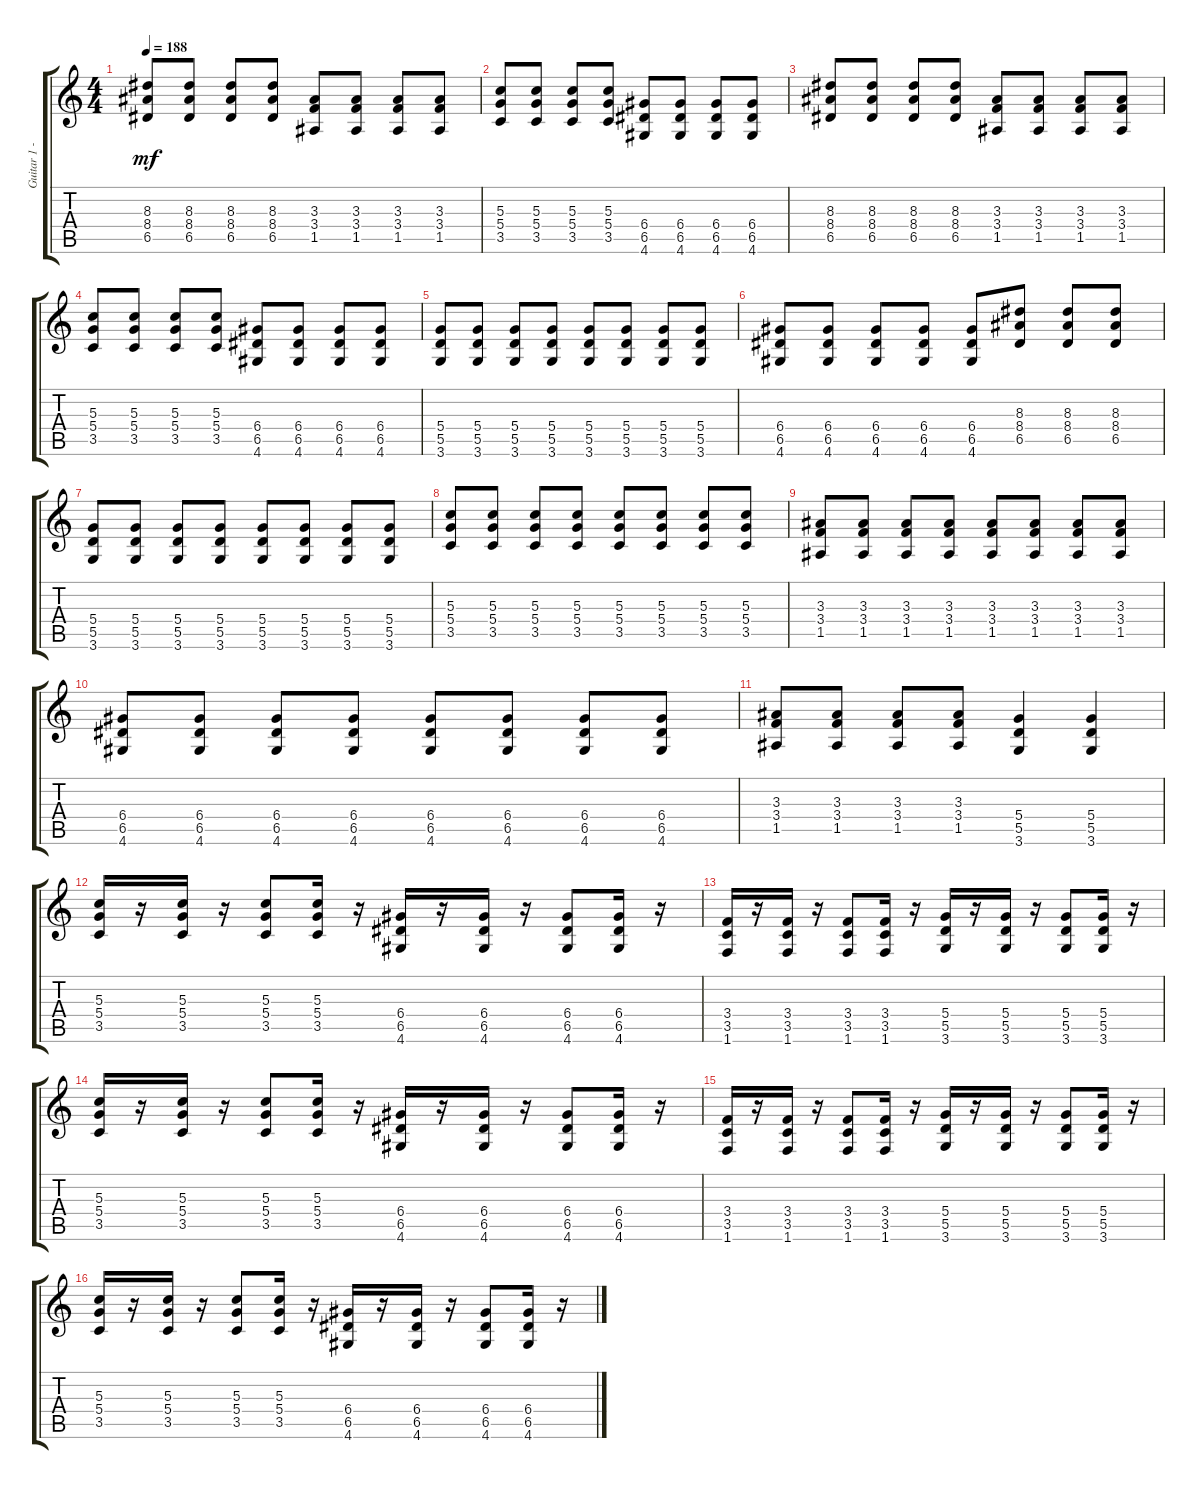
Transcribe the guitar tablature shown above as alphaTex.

\track ("Guitar 1 - Mike" "Guitar 1 -") {instrument overdrivenguitar}
\staff {score tabs}
\tuning (E4 B3 G3 D3 A2 E2) {hide}
\ts (4 4)
\tempo 188
\clef g2
\ks c
(8.3 8.4 6.5).8{dy mf} (8.3 8.4 6.5).8 (8.3 8.4 6.5).8 (8.3 8.4 6.5).8 (3.3 3.4 1.5).8 (3.3 3.4 1.5).8 (3.3 3.4 1.5).8 (3.3 3.4 1.5).8 |
(5.3 5.4 3.5).8 (5.3 5.4 3.5).8 (5.3 5.4 3.5).8 (5.3 5.4 3.5).8 (6.4 6.5 4.6).8 (6.4 6.5 4.6).8 (6.4 6.5 4.6).8 (6.4 6.5 4.6).8 |
(8.3 8.4 6.5).8 (8.3 8.4 6.5).8 (8.3 8.4 6.5).8 (8.3 8.4 6.5).8 (3.3 3.4 1.5).8 (3.3 3.4 1.5).8 (3.3 3.4 1.5).8 (3.3 3.4 1.5).8 |
(5.3 5.4 3.5).8 (5.3 5.4 3.5).8 (5.3 5.4 3.5).8 (5.3 5.4 3.5).8 (6.4 6.5 4.6).8 (6.4 6.5 4.6).8 (6.4 6.5 4.6).8 (6.4 6.5 4.6).8 |
(5.4 5.5 3.6).8 (5.4 5.5 3.6).8 (5.4 5.5 3.6).8 (5.4 5.5 3.6).8 (5.4 5.5 3.6).8 (5.4 5.5 3.6).8 (5.4 5.5 3.6).8 (5.4 5.5 3.6).8 |
(6.4 6.5 4.6).8 (6.4 6.5 4.6).8 (6.4 6.5 4.6).8 (6.4 6.5 4.6).8 (6.4 6.5 4.6).8 (8.3 8.4 6.5).8 (8.3 8.4 6.5).8 (8.3 8.4 6.5).8 |
(5.4 5.5 3.6).8 (5.4 5.5 3.6).8 (5.4 5.5 3.6).8 (5.4 5.5 3.6).8 (5.4 5.5 3.6).8 (5.4 5.5 3.6).8 (5.4 5.5 3.6).8 (5.4 5.5 3.6).8 |
(5.3 5.4 3.5).8 (5.3 5.4 3.5).8 (5.3 5.4 3.5).8 (5.3 5.4 3.5).8 (5.3 5.4 3.5).8 (5.3 5.4 3.5).8 (5.3 5.4 3.5).8 (5.3 5.4 3.5).8 |
(3.3 3.4 1.5).8 (3.3 3.4 1.5).8 (3.3 3.4 1.5).8 (3.3 3.4 1.5).8 (3.3 3.4 1.5).8 (3.3 3.4 1.5).8 (3.3 3.4 1.5).8 (3.3 3.4 1.5).8 |
(6.4 6.5 4.6).8 (6.4 6.5 4.6).8 (6.4 6.5 4.6).8 (6.4 6.5 4.6).8 (6.4 6.5 4.6).8 (6.4 6.5 4.6).8 (6.4 6.5 4.6).8 (6.4 6.5 4.6).8 |
(3.3 3.4 1.5).8 (3.3 3.4 1.5).8 (3.3 3.4 1.5).8 (3.3 3.4 1.5).8 (5.4 5.5 3.6).4 (5.4 5.5 3.6).4 |
(5.3 5.4 3.5).16 r.16 (5.3 5.4 3.5).16 r.16 (5.3 5.4 3.5).8 (5.3 5.4 3.5).16 r.16 (6.4 6.5 4.6).16 r.16 (6.4 6.5 4.6).16 r.16 (6.4 6.5 4.6).8 (6.4 6.5 4.6).16 r.16 |
(3.4 3.5 1.6).16 r.16 (3.4 3.5 1.6).16 r.16 (3.4 3.5 1.6).8 (3.4 3.5 1.6).16 r.16 (5.4 5.5 3.6).16 r.16 (5.4 5.5 3.6).16 r.16 (5.4 5.5 3.6).8 (5.4 5.5 3.6).16 r.16 |
(5.3 5.4 3.5).16 r.16 (5.3 5.4 3.5).16 r.16 (5.3 5.4 3.5).8 (5.3 5.4 3.5).16 r.16 (6.4 6.5 4.6).16 r.16 (6.4 6.5 4.6).16 r.16 (6.4 6.5 4.6).8 (6.4 6.5 4.6).16 r.16 |
(3.4 3.5 1.6).16 r.16 (3.4 3.5 1.6).16 r.16 (3.4 3.5 1.6).8 (3.4 3.5 1.6).16 r.16 (5.4 5.5 3.6).16 r.16 (5.4 5.5 3.6).16 r.16 (5.4 5.5 3.6).8 (5.4 5.5 3.6).16 r.16 |
(5.3 5.4 3.5).16 r.16 (5.3 5.4 3.5).16 r.16 (5.3 5.4 3.5).8 (5.3 5.4 3.5).16 r.16 (6.4 6.5 4.6).16 r.16 (6.4 6.5 4.6).16 r.16 (6.4 6.5 4.6).8 (6.4 6.5 4.6).16 r.16
